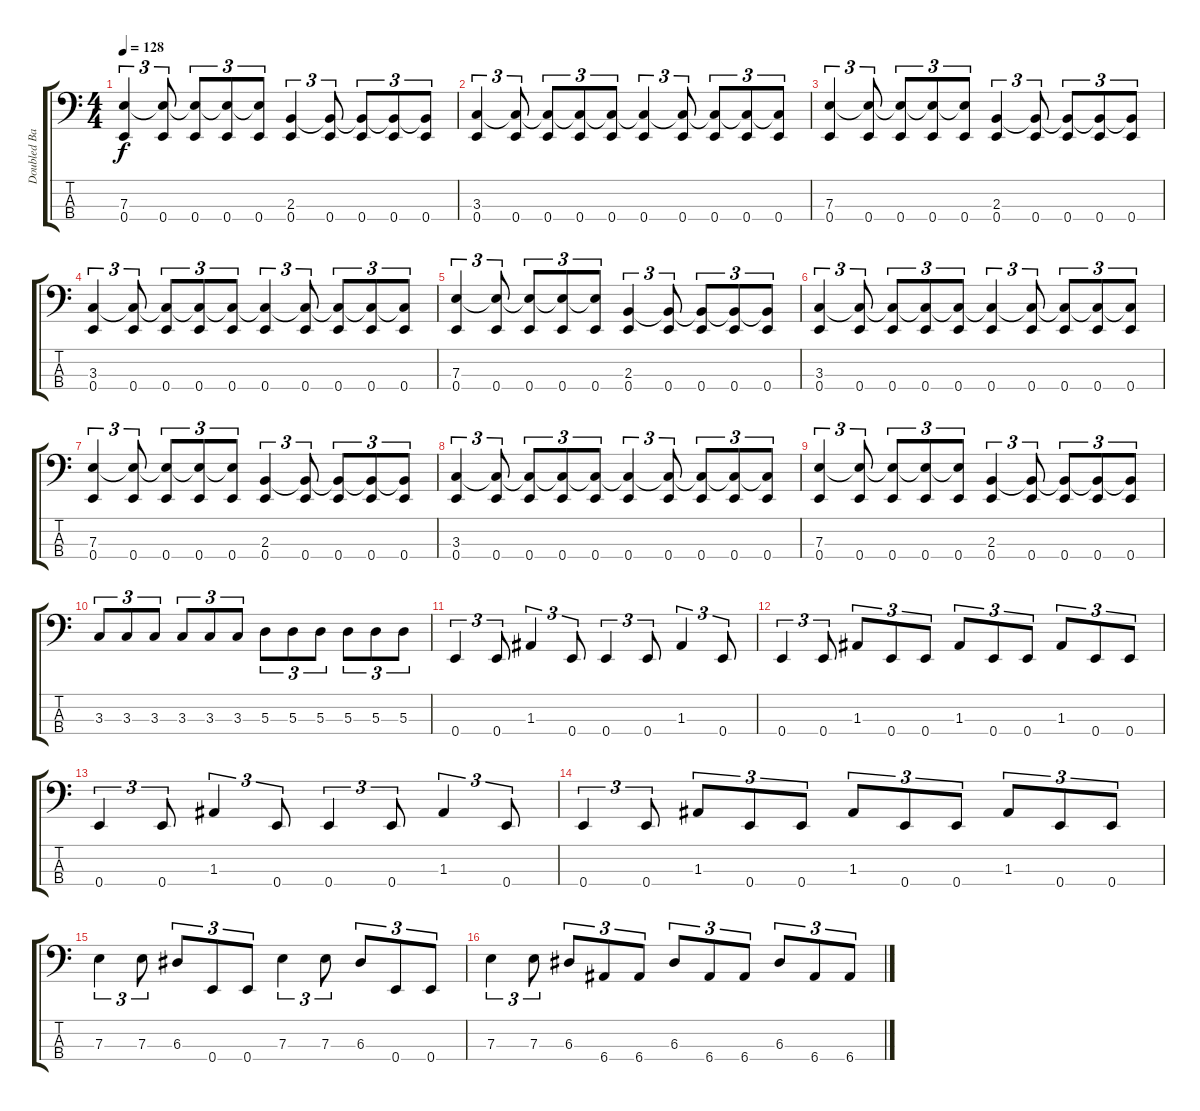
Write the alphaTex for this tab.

\track ("Doubled Bass" "Doubled Ba") {instrument electricbassfinger}
\staff {score tabs}
\tuning (G2 D2 A1 E1) {hide}
\ts (4 4)
\tempo 128
\clef f4
\ks c
(7.3 0.4).4{tu (3 2) dy f} (7.3{t} 0.4).8{tu (3 2)} (7.3{t} 0.4).8{tu (3 2)} (7.3{t} 0.4).8{tu (3 2)} (7.3{t} 0.4).8{tu (3 2)} (2.3 0.4).4{tu (3 2)} (2.3{t} 0.4).8{tu (3 2)} (2.3{t} 0.4).8{tu (3 2)} (2.3{t} 0.4).8{tu (3 2)} (2.3{t} 0.4).8{tu (3 2)} |
(3.3 0.4).4{tu (3 2)} (3.3{t} 0.4).8{tu (3 2)} (3.3{t} 0.4).8{tu (3 2)} (3.3{t} 0.4).8{tu (3 2)} (3.3{t} 0.4).8{tu (3 2)} (3.3{t} 0.4).4{tu (3 2)} (3.3{t} 0.4).8{tu (3 2)} (3.3{t} 0.4).8{tu (3 2)} (3.3{t} 0.4).8{tu (3 2)} (3.3{t} 0.4).8{tu (3 2)} |
(7.3 0.4).4{tu (3 2)} (7.3{t} 0.4).8{tu (3 2)} (7.3{t} 0.4).8{tu (3 2)} (7.3{t} 0.4).8{tu (3 2)} (7.3{t} 0.4).8{tu (3 2)} (2.3 0.4).4{tu (3 2)} (2.3{t} 0.4).8{tu (3 2)} (2.3{t} 0.4).8{tu (3 2)} (2.3{t} 0.4).8{tu (3 2)} (2.3{t} 0.4).8{tu (3 2)} |
(3.3 0.4).4{tu (3 2)} (3.3{t} 0.4).8{tu (3 2)} (3.3{t} 0.4).8{tu (3 2)} (3.3{t} 0.4).8{tu (3 2)} (3.3{t} 0.4).8{tu (3 2)} (3.3{t} 0.4).4{tu (3 2)} (3.3{t} 0.4).8{tu (3 2)} (3.3{t} 0.4).8{tu (3 2)} (3.3{t} 0.4).8{tu (3 2)} (3.3{t} 0.4).8{tu (3 2)} |
(7.3 0.4).4{tu (3 2)} (7.3{t} 0.4).8{tu (3 2)} (7.3{t} 0.4).8{tu (3 2)} (7.3{t} 0.4).8{tu (3 2)} (7.3{t} 0.4).8{tu (3 2)} (2.3 0.4).4{tu (3 2)} (2.3{t} 0.4).8{tu (3 2)} (2.3{t} 0.4).8{tu (3 2)} (2.3{t} 0.4).8{tu (3 2)} (2.3{t} 0.4).8{tu (3 2)} |
(3.3 0.4).4{tu (3 2)} (3.3{t} 0.4).8{tu (3 2)} (3.3{t} 0.4).8{tu (3 2)} (3.3{t} 0.4).8{tu (3 2)} (3.3{t} 0.4).8{tu (3 2)} (3.3{t} 0.4).4{tu (3 2)} (3.3{t} 0.4).8{tu (3 2)} (3.3{t} 0.4).8{tu (3 2)} (3.3{t} 0.4).8{tu (3 2)} (3.3{t} 0.4).8{tu (3 2)} |
(7.3 0.4).4{tu (3 2)} (7.3{t} 0.4).8{tu (3 2)} (7.3{t} 0.4).8{tu (3 2)} (7.3{t} 0.4).8{tu (3 2)} (7.3{t} 0.4).8{tu (3 2)} (2.3 0.4).4{tu (3 2)} (2.3{t} 0.4).8{tu (3 2)} (2.3{t} 0.4).8{tu (3 2)} (2.3{t} 0.4).8{tu (3 2)} (2.3{t} 0.4).8{tu (3 2)} |
(3.3 0.4).4{tu (3 2)} (3.3{t} 0.4).8{tu (3 2)} (3.3{t} 0.4).8{tu (3 2)} (3.3{t} 0.4).8{tu (3 2)} (3.3{t} 0.4).8{tu (3 2)} (3.3{t} 0.4).4{tu (3 2)} (3.3{t} 0.4).8{tu (3 2)} (3.3{t} 0.4).8{tu (3 2)} (3.3{t} 0.4).8{tu (3 2)} (3.3{t} 0.4).8{tu (3 2)} |
(7.3 0.4).4{tu (3 2)} (7.3{t} 0.4).8{tu (3 2)} (7.3{t} 0.4).8{tu (3 2)} (7.3{t} 0.4).8{tu (3 2)} (7.3{t} 0.4).8{tu (3 2)} (2.3 0.4).4{tu (3 2)} (2.3{t} 0.4).8{tu (3 2)} (2.3{t} 0.4).8{tu (3 2)} (2.3{t} 0.4).8{tu (3 2)} (2.3{t} 0.4).8{tu (3 2)} |
3.3.8{tu (3 2)} 3.3.8{tu (3 2)} 3.3.8{tu (3 2)} 3.3.8{tu (3 2)} 3.3.8{tu (3 2)} 3.3.8{tu (3 2)} 5.3.8{tu (3 2)} 5.3.8{tu (3 2)} 5.3.8{tu (3 2)} 5.3.8{tu (3 2)} 5.3.8{tu (3 2)} 5.3.8{tu (3 2)} |
0.4.4{tu (3 2)} 0.4.8{tu (3 2)} 1.3.4{tu (3 2)} 0.4.8{tu (3 2)} 0.4.4{tu (3 2)} 0.4.8{tu (3 2)} 1.3.4{tu (3 2)} 0.4.8{tu (3 2)} |
0.4.4{tu (3 2)} 0.4.8{tu (3 2)} 1.3.8{tu (3 2)} 0.4.8{tu (3 2)} 0.4.8{tu (3 2)} 1.3.8{tu (3 2)} 0.4.8{tu (3 2)} 0.4.8{tu (3 2)} 1.3.8{tu (3 2)} 0.4.8{tu (3 2)} 0.4.8{tu (3 2)} |
0.4.4{tu (3 2)} 0.4.8{tu (3 2)} 1.3.4{tu (3 2)} 0.4.8{tu (3 2)} 0.4.4{tu (3 2)} 0.4.8{tu (3 2)} 1.3.4{tu (3 2)} 0.4.8{tu (3 2)} |
0.4.4{tu (3 2)} 0.4.8{tu (3 2)} 1.3.8{tu (3 2)} 0.4.8{tu (3 2)} 0.4.8{tu (3 2)} 1.3.8{tu (3 2)} 0.4.8{tu (3 2)} 0.4.8{tu (3 2)} 1.3.8{tu (3 2)} 0.4.8{tu (3 2)} 0.4.8{tu (3 2)} |
7.3.4{tu (3 2)} 7.3.8{tu (3 2)} 6.3.8{tu (3 2)} 0.4.8{tu (3 2)} 0.4.8{tu (3 2)} 7.3.4{tu (3 2)} 7.3.8{tu (3 2)} 6.3.8{tu (3 2)} 0.4.8{tu (3 2)} 0.4.8{tu (3 2)} |
7.3.4{tu (3 2)} 7.3.8{tu (3 2)} 6.3.8{tu (3 2)} 6.4.8{tu (3 2)} 6.4.8{tu (3 2)} 6.3.8{tu (3 2)} 6.4.8{tu (3 2)} 6.4.8{tu (3 2)} 6.3.8{tu (3 2)} 6.4.8{tu (3 2)} 6.4.8{tu (3 2)}
